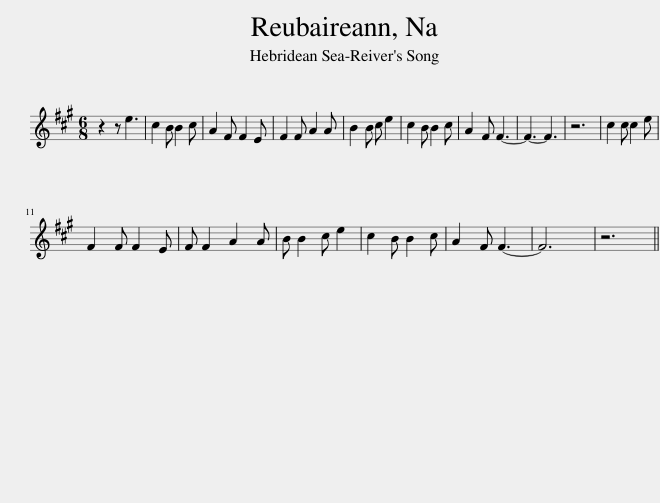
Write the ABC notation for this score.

X:1
L:1/8
M:6/8
I:linebreak $
K:A
V:1 treble
V:1
 z2 z e3 | c2 B B2 c | A2 F F2 E | F2 F A2 A | B2 B c e2 | %5
 c2 B B2 c | A2 F F3- | F3- F3 | z6 | c2 c c2 e |$ %10
 F2 F F2 E | F F2 A2 A | B B2 c e2 | c2 B B2 c | A2 F F3- | %15
 F6 | z6 || %17
